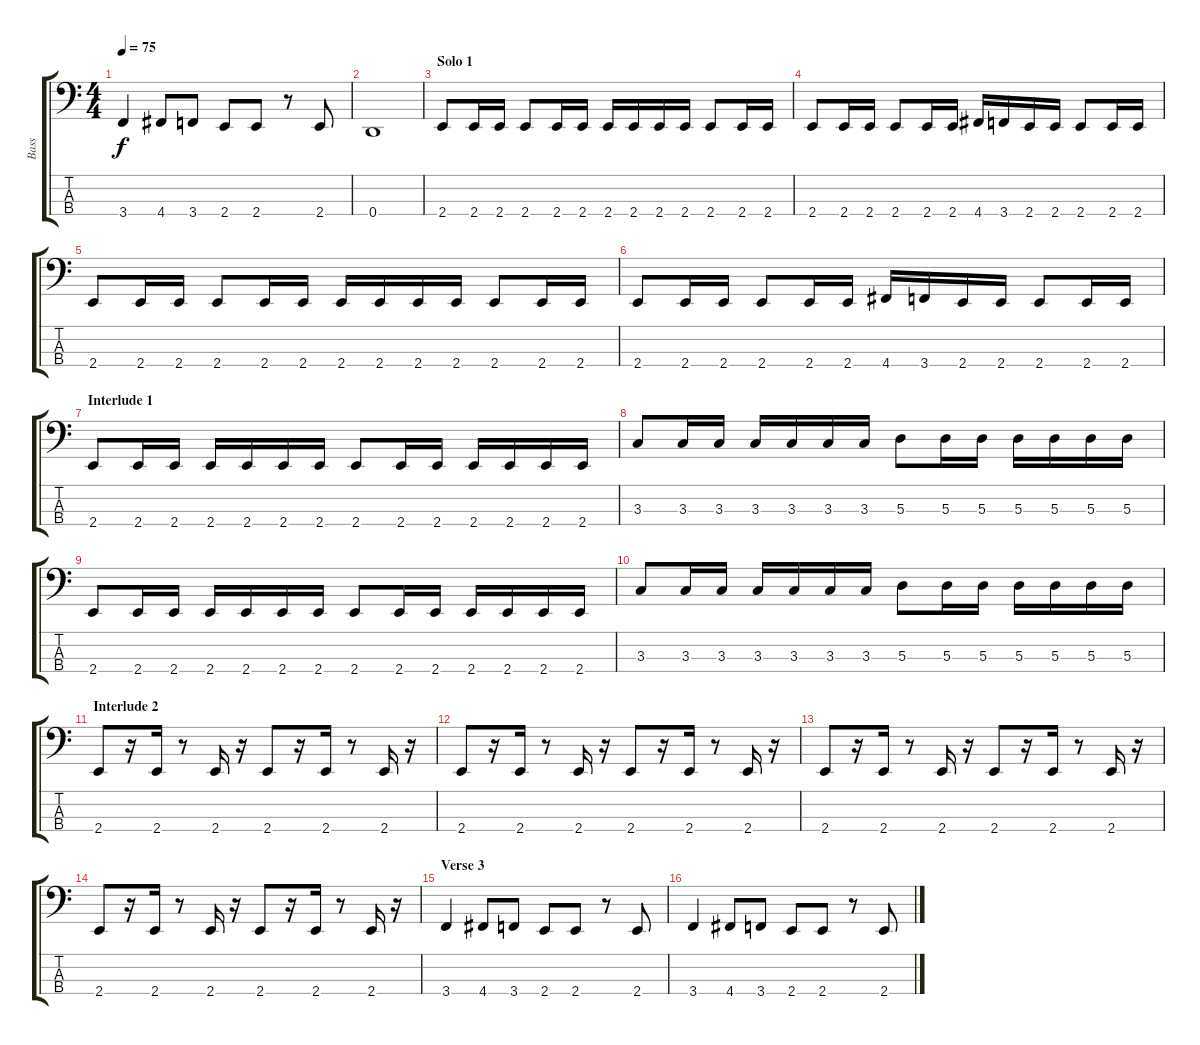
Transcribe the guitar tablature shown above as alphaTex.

\track ("Bass" "Bass") {instrument fretlessbass}
\staff {score tabs}
\tuning (G2 D2 A1 D1) {hide}
\ts (4 4)
\tempo 75
\clef f4
\ks c
3.4.4{dy f} 4.4.8 3.4.8 2.4.8 2.4.8 r.8 2.4.8 |
0.4.1 |
\section ("" "Solo 1")
2.4.8{volume 13 instrument electricbasspick} 2.4.16 2.4.16 2.4.8 2.4.16 2.4.16 2.4.16 2.4.16 2.4.16 2.4.16 2.4.8 2.4.16 2.4.16 |
2.4.8 2.4.16 2.4.16 2.4.8 2.4.16 2.4.16 4.4.16 3.4.16 2.4.16 2.4.16 2.4.8 2.4.16 2.4.16 |
2.4.8 2.4.16 2.4.16 2.4.8 2.4.16 2.4.16 2.4.16 2.4.16 2.4.16 2.4.16 2.4.8 2.4.16 2.4.16 |
2.4.8 2.4.16 2.4.16 2.4.8 2.4.16 2.4.16 4.4.16 3.4.16 2.4.16 2.4.16 2.4.8 2.4.16 2.4.16 |
\section ("" "Interlude 1")
2.4.8 2.4.16 2.4.16 2.4.16 2.4.16 2.4.16 2.4.16 2.4.8 2.4.16 2.4.16 2.4.16 2.4.16 2.4.16 2.4.16 |
3.3.8 3.3.16 3.3.16 3.3.16 3.3.16 3.3.16 3.3.16 5.3.8 5.3.16 5.3.16 5.3.16 5.3.16 5.3.16 5.3.16 |
2.4.8 2.4.16 2.4.16 2.4.16 2.4.16 2.4.16 2.4.16 2.4.8 2.4.16 2.4.16 2.4.16 2.4.16 2.4.16 2.4.16 |
3.3.8 3.3.16 3.3.16 3.3.16 3.3.16 3.3.16 3.3.16 5.3.8 5.3.16 5.3.16 5.3.16 5.3.16 5.3.16 5.3.16 |
\section ("" "Interlude 2")
2.4.8 r.16 2.4.16 r.8 2.4.16 r.16 2.4.8 r.16 2.4.16 r.8 2.4.16 r.16 |
2.4.8 r.16 2.4.16 r.8 2.4.16 r.16 2.4.8 r.16 2.4.16 r.8 2.4.16 r.16 |
2.4.8 r.16 2.4.16 r.8 2.4.16 r.16 2.4.8 r.16 2.4.16 r.8 2.4.16 r.16 |
2.4.8 r.16 2.4.16 r.8 2.4.16 r.16 2.4.8 r.16 2.4.16 r.8 2.4.16 r.16 |
\section ("" "Verse 3")
3.4.4{volume 16 instrument electricbassfinger} 4.4.8 3.4.8 2.4.8 2.4.8 r.8 2.4.8 |
3.4.4 4.4.8 3.4.8 2.4.8 2.4.8 r.8 2.4.8
